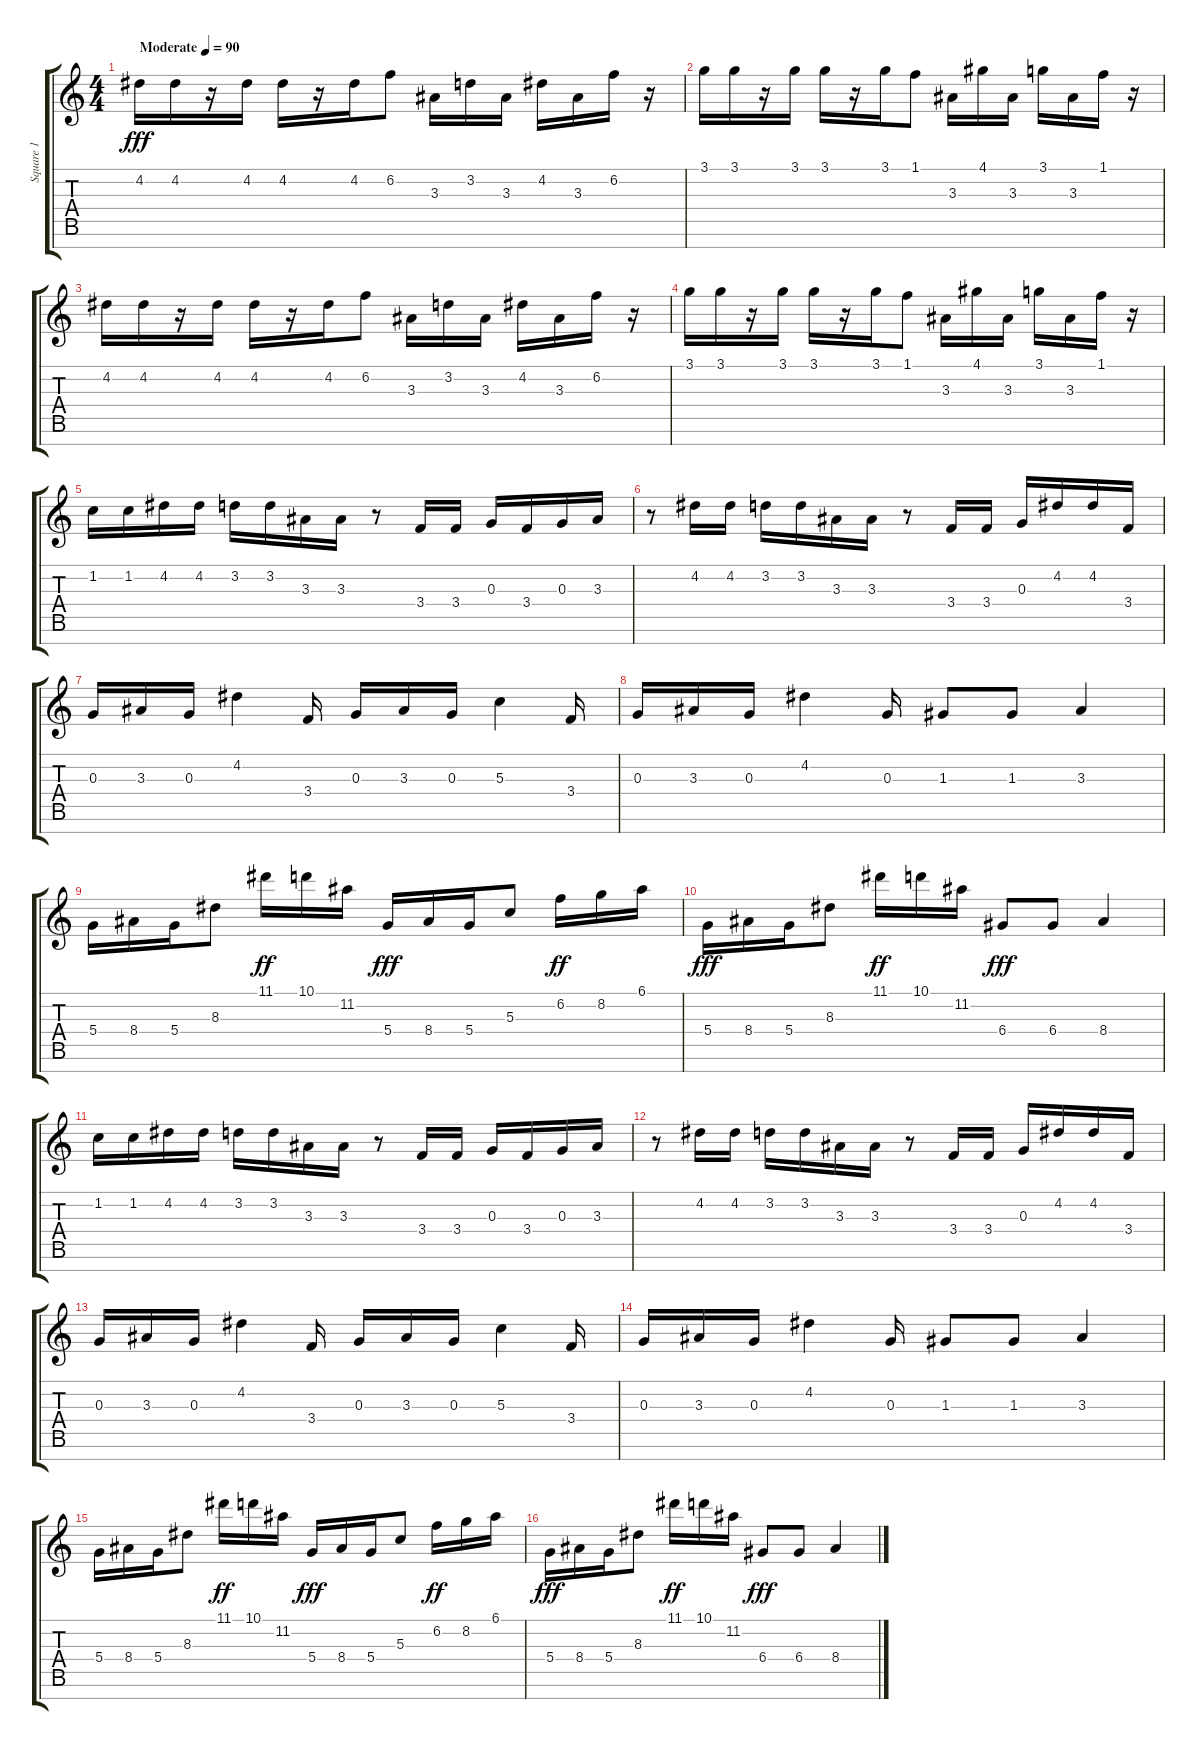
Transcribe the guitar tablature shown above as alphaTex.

\track ("Square 1" "Square 1") {instrument electricguitarjazz}
\staff {score tabs}
\tuning (E4 B3 G3 D3 A2 E2 B1) {hide}
\ts (4 4)
\tempo (90 "Moderate")
\clef g2
\ks c
4.2.16{dy fff instrument electricguitarjazz} 4.2.16 r.16 4.2.16 4.2.16 r.16 4.2.16 6.2.8 3.3.16 3.2.16 3.3.16 4.2.16 3.3.16 6.2.16 r.16 |
3.1.16 3.1.16 r.16 3.1.16 3.1.16 r.16 3.1.16 1.1.8 3.3.16 4.1.16 3.3.16 3.1.16 3.3.16 1.1.16 r.16 |
4.2.16 4.2.16 r.16 4.2.16 4.2.16 r.16 4.2.16 6.2.8 3.3.16 3.2.16 3.3.16 4.2.16 3.3.16 6.2.16 r.16 |
3.1.16 3.1.16 r.16 3.1.16 3.1.16 r.16 3.1.16 1.1.8 3.3.16 4.1.16 3.3.16 3.1.16 3.3.16 1.1.16 r.16 |
1.2.16 1.2.16 4.2.16 4.2.16 3.2.16 3.2.16 3.3.16 3.3.16 r.8 3.4.16 3.4.16 0.3.16 3.4.16 0.3.16 3.3.16 |
r.8 4.2.16 4.2.16 3.2.16 3.2.16 3.3.16 3.3.16 r.8 3.4.16 3.4.16 0.3.16 4.2.16 4.2.16 3.4.16 |
0.3.16 3.3.16 0.3.16 4.2.4 3.4.16 0.3.16 3.3.16 0.3.16 5.3.4 3.4.16 |
0.3.16 3.3.16 0.3.16 4.2.4 0.3.16 1.3.8 1.3.8 3.3.4 |
5.4.16 8.4.16 5.4.16 8.3.8 11.1.16{dy ff} 10.1.16 11.2.16 5.4.16{dy fff} 8.4.16 5.4.16 5.3.8 6.2.16{dy ff} 8.2.16 6.1.16 |
5.4.16{dy fff} 8.4.16 5.4.16 8.3.8 11.1.16{dy ff} 10.1.16 11.2.16 6.4.8{dy fff} 6.4.8 8.4.4 |
1.2.16 1.2.16 4.2.16 4.2.16 3.2.16 3.2.16 3.3.16 3.3.16 r.8 3.4.16 3.4.16 0.3.16 3.4.16 0.3.16 3.3.16 |
r.8 4.2.16 4.2.16 3.2.16 3.2.16 3.3.16 3.3.16 r.8 3.4.16 3.4.16 0.3.16 4.2.16 4.2.16 3.4.16 |
0.3.16 3.3.16 0.3.16 4.2.4 3.4.16 0.3.16 3.3.16 0.3.16 5.3.4 3.4.16 |
0.3.16 3.3.16 0.3.16 4.2.4 0.3.16 1.3.8 1.3.8 3.3.4 |
5.4.16 8.4.16 5.4.16 8.3.8 11.1.16{dy ff} 10.1.16 11.2.16 5.4.16{dy fff} 8.4.16 5.4.16 5.3.8 6.2.16{dy ff} 8.2.16 6.1.16 |
5.4.16{dy fff} 8.4.16 5.4.16 8.3.8 11.1.16{dy ff} 10.1.16 11.2.16 6.4.8{dy fff} 6.4.8 8.4.4
